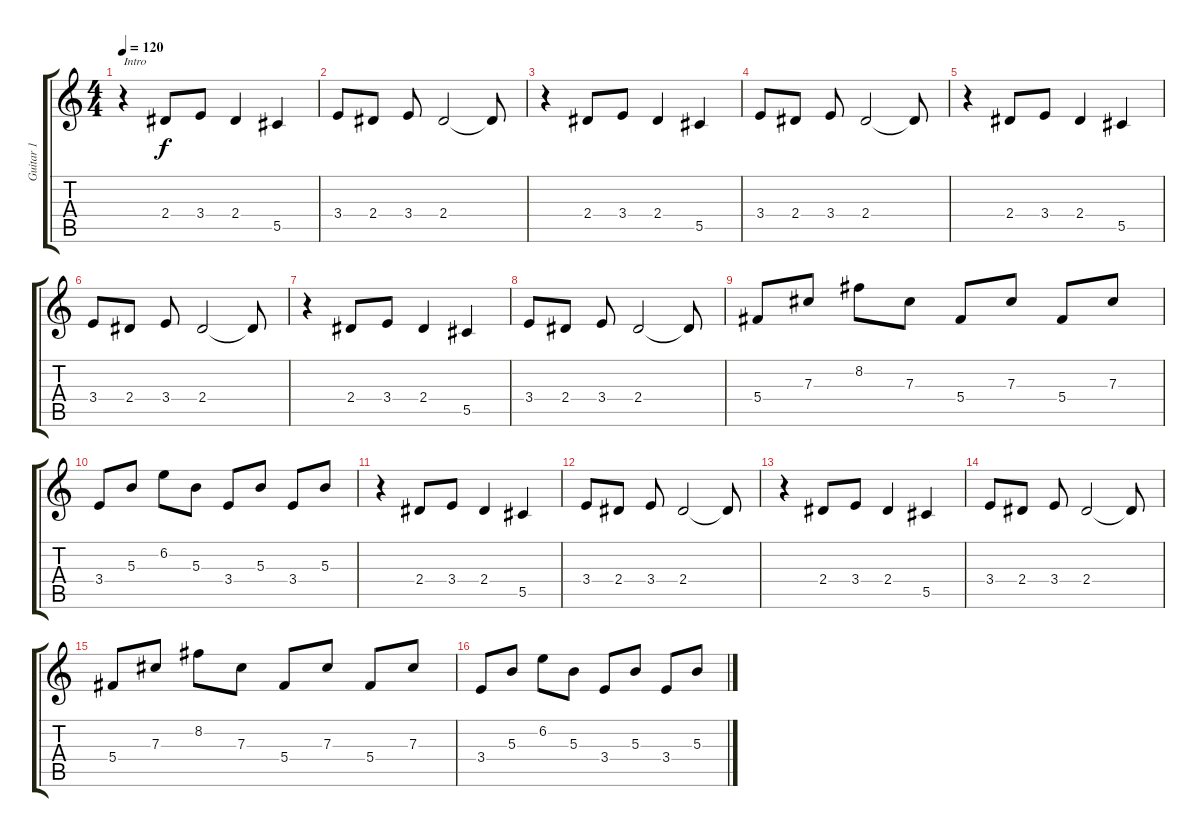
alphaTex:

\track ("Guitar 1" "Guitar 1") {instrument electricguitarclean}
\staff {score tabs}
\tuning (Eb4 Bb3 Gb3 Db3 Ab2 Eb2) {hide}
\ts (4 4)
\tempo 120
\clef g2
\ks c
r.4{txt "Intro" dy f instrument electricguitarclean} 2.4.8 3.4.8 2.4.4 5.5.4 |
3.4.8 2.4.8 3.4.8 2.4.2 2.4{t}.8 |
r.4 2.4.8 3.4.8 2.4.4 5.5.4 |
3.4.8 2.4.8 3.4.8 2.4.2 2.4{t}.8 |
r.4 2.4.8 3.4.8 2.4.4 5.5.4 |
3.4.8 2.4.8 3.4.8 2.4.2 2.4{t}.8 |
r.4 2.4.8 3.4.8 2.4.4 5.5.4 |
3.4.8 2.4.8 3.4.8 2.4.2 2.4{t}.8 |
5.4.8 7.3.8 8.2.8 7.3.8 5.4.8 7.3.8 5.4.8 7.3.8 |
3.4.8 5.3.8 6.2.8 5.3.8 3.4.8 5.3.8 3.4.8 5.3.8 |
r.4 2.4.8 3.4.8 2.4.4 5.5.4 |
3.4.8 2.4.8 3.4.8 2.4.2 2.4{t}.8 |
r.4 2.4.8 3.4.8 2.4.4 5.5.4 |
3.4.8 2.4.8 3.4.8 2.4.2 2.4{t}.8 |
5.4.8 7.3.8 8.2.8 7.3.8 5.4.8 7.3.8 5.4.8 7.3.8 |
3.4.8 5.3.8 6.2.8 5.3.8 3.4.8 5.3.8 3.4.8 5.3.8
